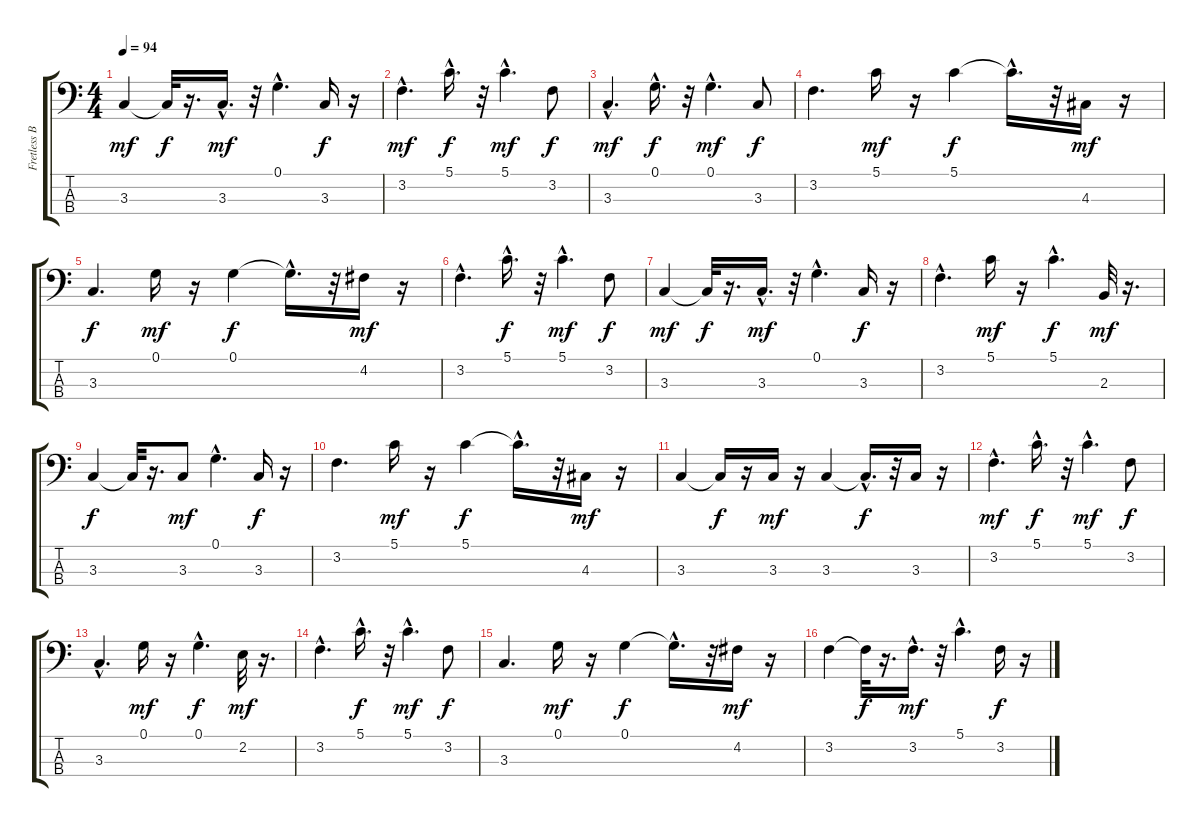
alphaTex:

\track ("Fretless Bass" "Fretless B") {instrument fretlessbass}
\staff {score tabs}
\tuning (G2 D2 A1 E1) {hide}
\ts (4 4)
\tempo 94
\clef f4
\ks c
3.3.4{dy mf} 3.3{t}.32{dy f} r.16{d} 3.3{hac}.16{d dy mf} r.32 0.1{hac}.4{d} 3.3.16{dy f} r.16 |
3.2{hac}.4{d dy mf} 5.1{hac}.16{d dy f} r.32 5.1{hac}.4{d dy mf} 3.2.8{dy f} |
3.3{hac}.4{d dy mf} 0.1{hac}.16{d dy f} r.32 0.1{hac}.4{d dy mf} 3.3.8{dy f} |
3.2.4{d} 5.1.16{dy mf} r.16 5.1.4{dy f} 5.1{hac t}.16{d} r.32 4.3.16{dy mf} r.16 |
3.3.4{d dy f} 0.1.16{dy mf} r.16 0.1.4{dy f} 0.1{hac t}.16{d} r.32 4.2.16{dy mf} r.16 |
3.2{hac}.4{d} 5.1{hac}.16{d dy f} r.32 5.1{hac}.4{d dy mf} 3.2.8{dy f} |
3.3.4{dy mf} 3.3{t}.32{dy f} r.16{d} 3.3{hac}.16{d dy mf} r.32 0.1{hac}.4{d} 3.3.16{dy f} r.16 |
3.2{hac}.4{d} 5.1.16{dy mf} r.16 5.1{hac}.4{d dy f} 2.3.32{dy mf} r.16{d} |
3.3.4{dy f} 3.3{t}.32 r.16{d} 3.3.8{dy mf} 0.1{hac}.4{d} 3.3.16{dy f} r.16 |
3.2.4{d} 5.1.16{dy mf} r.16 5.1.4{dy f} 5.1{hac t}.16{d} r.32 4.3.16{dy mf} r.16 |
3.3.4 3.3{t}.16{dy f} r.16 3.3.16{dy mf} r.16 3.3.4 3.3{hac t}.16{d dy f} r.32 3.3.16 r.16 |
3.2{hac}.4{d dy mf} 5.1{hac}.16{d dy f} r.32 5.1{hac}.4{d dy mf} 3.2.8{dy f} |
3.3{hac}.4{d} 0.1.16{dy mf} r.16 0.1{hac}.4{d dy f} 2.2.32{dy mf} r.16{d} |
3.2{hac}.4{d} 5.1{hac}.16{d dy f} r.32 5.1{hac}.4{d dy mf} 3.2.8{dy f} |
3.3.4{d} 0.1.16{dy mf} r.16 0.1.4{dy f} 0.1{hac t}.16{d} r.32 4.2.16{dy mf} r.16 |
3.2.4 3.2{t}.32{dy f} r.16{d} 3.2{hac}.16{d dy mf} r.32 5.1{hac}.4{d} 3.2.16{dy f} r.16
